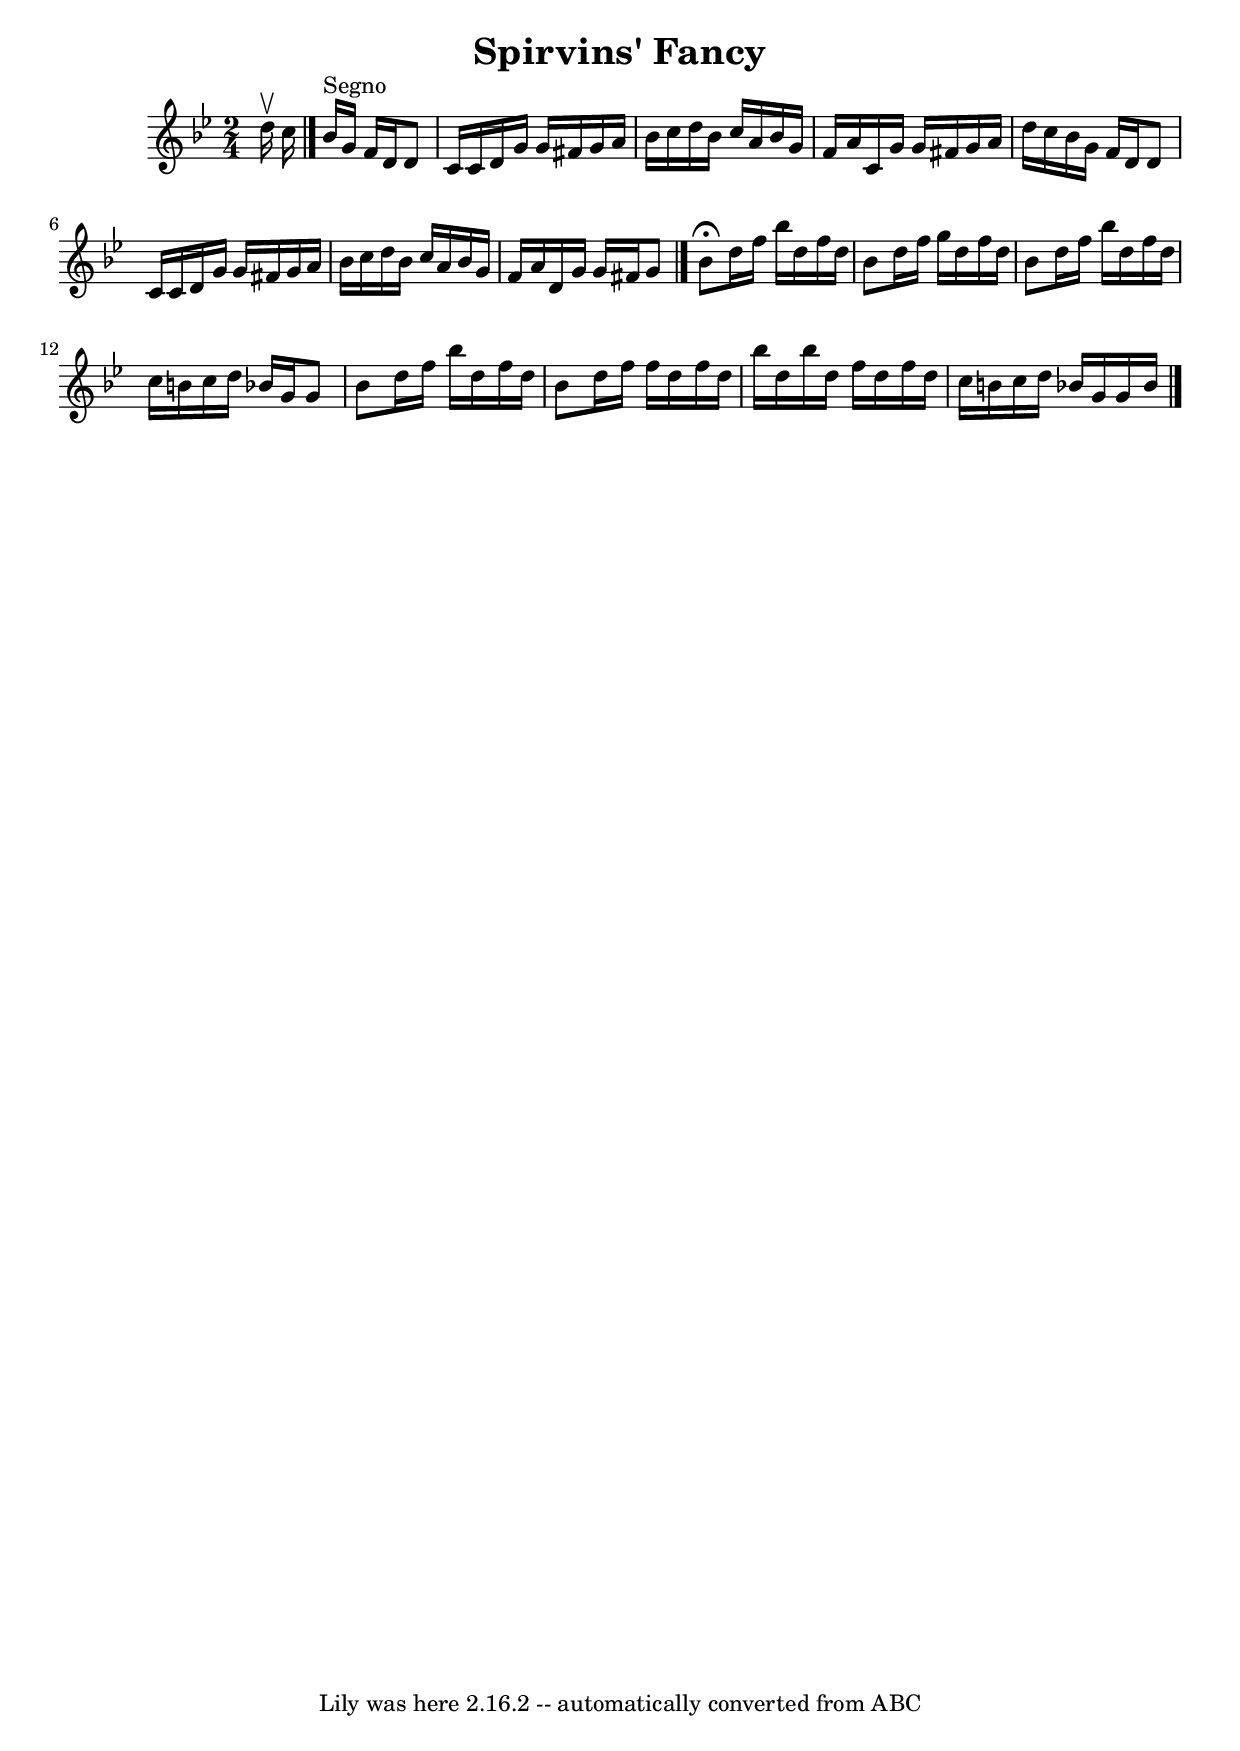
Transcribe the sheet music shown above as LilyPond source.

\version "2.16.2"
\include "Mammoth.ily"
\header {
  %% book = "Ryan's Mammoth Collection"
  crossRefNumber = "1"
  footnotes = ""
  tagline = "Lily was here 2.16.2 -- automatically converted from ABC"
  title = "Spirvins' Fancy"

}
voicedefault =  {


  \time 2/4 
  \key g \minor d''16^\upbow c''16    \bar "|." bes'16^"Segno"  
  g'16 f'16 d'16 d'8 c'16 c'16  |
  d'16 g'16 g'16   
  fis'16 g'16 a'16 bes'16 c''16  |
  d''16 bes'16 c''16 
  a'16 bes'16 g'16 f'16 a'16  |
  c'16 g'16 g'16    
  fis'16 g'16 a'16 d''16 c''16  |
  bes'16 g'16 f'16   
  d'16 d'8 c'16 c'16  |
  d'16 g'16 g'16 fis'16 g'16 
  a'16 bes'16 c''16  |
  d''16 bes'16 c''16 a'16    
  bes'16 g'16 f'16 a'16  |
  d'16 g'16 g'16 fis'16    
  g'8    \bar "|." bes'8^\fermata d''16 f''16 bes''16 d''16    
  f''16 d''16  |
  bes'8 d''16 f''16 g''16 d''16 f''16   
  d''16  |
  bes'8 d''16 f''16 bes''16 d''16 f''16    
  d''16  |
  c''16 b'16 c''16 d''16 bes'!16 g'16 g'8  
  |
  bes'8 d''16 f''16 bes''16 d''16 f''16 d''16  
  |
  bes'8 d''16 f''16 f''16 d''16 f''16 d''16  
  |
  bes''16 d''16 bes''16 d''16 f''16 d''16 f''16    
  d''16  |
  c''16 b'16 c''16 d''16 bes'!16 g'16 g'16    
  bes'16    \bar "|."   

}

\score{
  <<

    \context Staff="default"
    {
      \voicedefault 
      
    }

  >>
  \layout {
    
  }
  \midi {
  }

}
